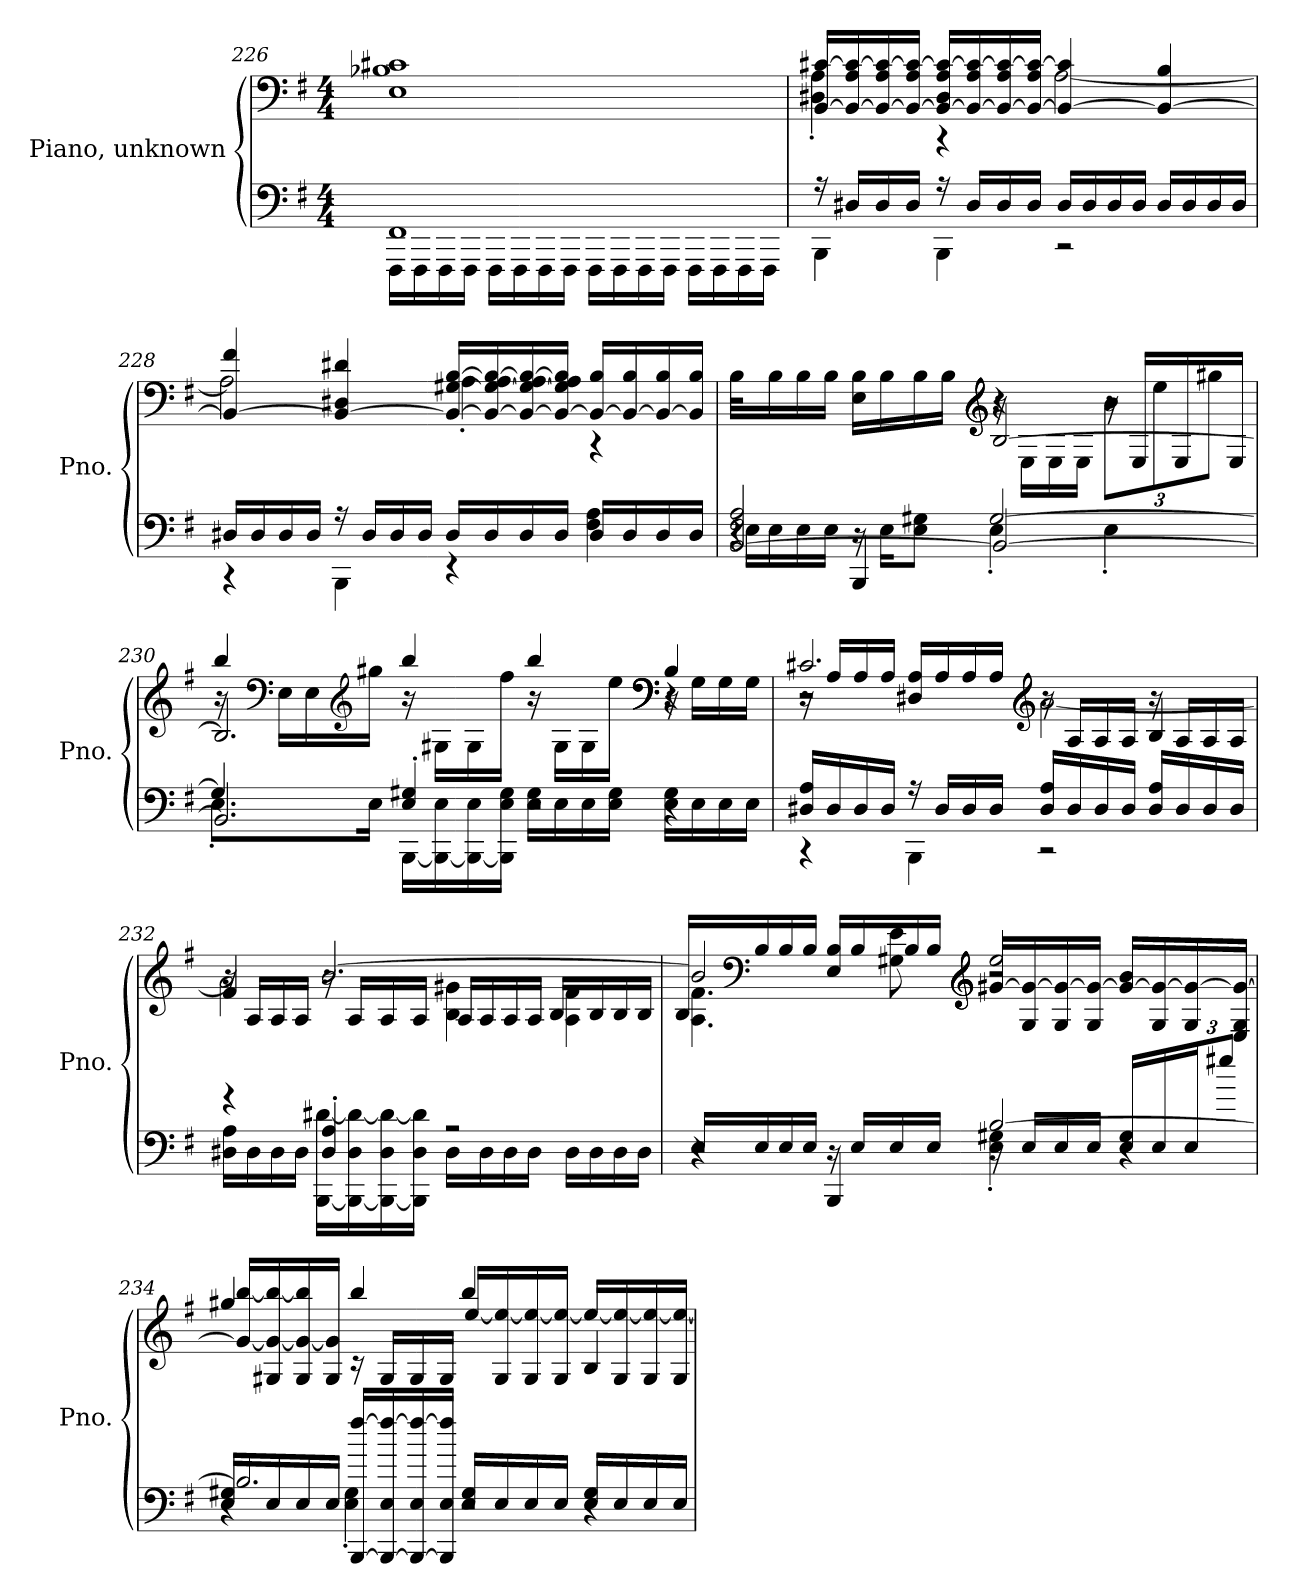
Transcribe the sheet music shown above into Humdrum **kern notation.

**kern	**kern
*part1	*part1
*staff2	*staff1
*I"Piano, unknown	*
*I'Pno.	*
!!LO:LB:g=z
*clefF4	*clefF4
*k[f#]	*k[f#]
*M4/4	*M4/4
=226	=226
*^	*
1FF#	16FFF#\LL	1E 1B-X 1c#X
.	16FFF#\	.
.	16FFF#\	.
.	16FFF#\JJ	.
.	16FFF#\LL	.
.	16FFF#\	.
.	16FFF#\	.
.	16FFF#\JJ	.
.	16FFF#\LL	.
.	16FFF#\	.
.	16FFF#\	.
.	16FFF#\JJ	.
.	16FFF#\LL	.
.	16FFF#\	.
.	16FFF#\	.
.	16FFF#\JJ	.
!!LO:LB:g=z
=227	=227	=227
*	*	*^
16r	4BBB\	[16BB/ [16c#X/LL	4D#X\' 4A\'
16D#X/LL	.	16BB/_ 16A/ 16c#/_	.
16D#/	.	16BB/_ 16A/ 16c#/_	.
16D#/JJ	.	16BB/_ 16A/ 16c#/_JJ	.
16r	4BBB\	16BB/_ 16D#/ 16A/ 16c#/_LL	4r
16D#/LL	.	16BB/_ 16A/ 16c#/_	.
16D#/	.	16BB/_ 16A/ 16c#/_	.
16D#/JJ	.	16BB/_ 16A/ 16c#/_JJ	.
16D#/LL	2r	4BB/_ 4c#/]	[2A\
16D#/	.	.	.
16D#/	.	.	.
16D#/JJ	.	.	.
16D#/LL	.	4BB/_ 4B/	.
16D#/	.	.	.
16D#/	.	.	.
16D#/JJ	.	.	.
=228	=228	=228	=228
16D#X/LL	4r	4BB/_ 4f#/	2A\]
16D#/	.	.	.
16D#/	.	.	.
16D#/JJ	.	.	.
16r	4BBB\	4BB/_ 4D#X/ 4d#X/	.
16D#/LL	.	.	.
16D#/	.	.	.
16D#/JJ	.	.	.
16D#/LL	4r	16BB/_ [16G#X/ [16B/LL	4A'\
16D#/	.	16BB/_ 16G#/_ 16A/ 16B/_	.
16D#/	.	16BB/_ 16G#/_ 16A/ 16B/_	.
16D#/JJ	.	16BB/_ 16G#/] 16A/ 16B/]JJ	.
16D#/LL	4F#\ 4A\	16BB/_ 16B/LL	4r
16D#/	.	16BB/_ 16B/	.
16D#/	.	16BB/_ 16B/	.
16D#/JJ	.	16BB/] 16B/JJ	.
!!LO:LB:g=z
=229	=229	=229	=229
*	*^	*	*^
[2BB/ 2F#/ 2A/	16E\LL	4r	2r	16B\LL	2r
.	16E\	.	.	16B\	.
.	16E\	.	.	16B\	.
.	16E\JJ	.	.	16B\JJ	.
.	16r	4BBB/	.	16E\ 16B\LL	.
.	16E\KL	.	.	16B\	.
.	8E\ 8G#X\J	.	.	16B\	.
.	.	.	.	16B\JJ	.
*	*	*	*clefG2	*	*
2BB/_	4E'\	[2G#/	4r	16r	[2B/
.	.	.	.	16E\LL	.
.	.	.	.	16E\	.
.	.	.	.	16E\JJ	.
*	*	*	*	*Xbrackettup	*
.	4E'\	.	16r	12b\L	.
.	.	.	16E/LL	.	.
.	.	.	.	12ee\	.
.	.	.	16E/	.	.
.	.	.	.	12gg#X\J	.
.	.	.	16E/JJ	.	.
!!LO:LB:g=z	!!	!!
=230	=230	=230	=230	=230	=230
2.BB/]	8.E'\L	4G#/]	4bb/	16r	2.B/]
*	*	*	*clefF4	*	*
.	.	.	.	16E\LL	.
.	.	.	.	16E\	.
*	*	*	*clefG2	*	*
.	16E\Jk	.	.	16gg#X\JJ	.
.	[16BBB\LL	4E/' 4G#X/'	4bb/	16r	.
.	16BBB\_ 16E\	.	.	16G#X\LL	.
.	16BBB\_ 16E\	.	.	16G#\	.
.	16BBB\] 16E\ 16G#\JJ	.	.	16ff#\JJ	.
.	16E\ 16G#\LL	2r	4bb/	16r	.
.	16E\	.	.	16G#\LL	.
.	16E\	.	.	16G#\	.
.	16E\ 16G#\JJ	.	.	16ee\JJ	.
*	*	*	*clefF4	*	*
4r	16E\ 16G#\LL	.	4B/	16r	4r
.	16E\	.	.	16G#\LL	.
.	16E\	.	.	16G#\	.
.	16E\JJ	.	.	16G#\JJ	.
*	*v	*v	*	*	*
!!LO:PB:g=z	!!	!!
=231	=231	=231	=231	=231
16D#X/ 16A/LL	4r	2.c#X/	2r	16r
16D#/	.	.	.	16A/LL
16D#/	.	.	.	16A/
16D#/JJ	.	.	.	16A/JJ
16r	4BBB\	.	.	16D#X/ 16A/LL
16D#/LL	.	.	.	16A/
16D#/	.	.	.	16A/
16D#/JJ	.	.	.	16A/JJ
*	*	*clefG2	*	*
16D#/ 16A/LL	2r	.	[2a\	16r
16D#/	.	.	.	16A/LL
16D#/	.	.	.	16A/
16D#/JJ	.	.	.	16A/JJ
16D#/ 16A/LL	.	4B/	.	16r
16D#/	.	.	.	16A/LL
16D#/	.	.	.	16A/
16D#/JJ	.	.	.	16A/JJ
!!LO:LB:g=z	!!	!!
=232	=232	=232	=232	=232
4r	16D#X\ 16A\LL	4f#/	2a\]	16r
.	16D#\	.	.	16A/LL
.	16D#\	.	.	16A/
.	16D#\JJ	.	.	16A/JJ
4D#/' 4A/'	[16BBB\ [16d#X\LL	[2.b/	.	16r
.	16BBB\_ 16D#\ 16d#\_	.	.	16A/LL
.	16BBB\_ 16D#\ 16d#\_	.	.	16A/
.	16BBB\] 16D#\ 16d#\]JJ	.	.	16A/JJ
2r	16D#\LL	.	4B\ 4g#X\	16A/LL
.	16D#\	.	.	16A/
.	16D#\	.	.	16A/
.	16D#\JJ	.	.	16A/JJ
.	16D#\LL	.	4A\ 4f#\	16B/LL
.	16D#\	.	.	16B/
.	16D#\	.	.	16B/
.	16D#\JJ	.	.	16B/JJ
!!LO:LB:g=z	!!	!!
=233	=233	=233	=233	=233
*	*^	*	*	*
16E/LL	2r	4r	2b/]	4.A\ 4.f#\	16B/LL
*	*	*	*clefF4	*	*
16E/	.	.	.	.	16B/
16E/	.	.	.	.	16B/
16E/JJ	.	.	.	.	16B/JJ
16r	.	4BBB/	.	.	16E/ 16B/LL
16E/LL	.	.	.	.	16B/
16E/	.	.	.	8G#X\ 8e\	16B/
16E/JJ	.	.	.	.	16B/JJ
*	*	*	*clefG2	*	*
16r	4E\' 4G#X\'	[2B/	2ee/	2r	[16g#X/LL
16E/LL	.	.	.	.	16G#/ 16g#/_
16E/	.	.	.	.	16G#/ 16g#/_
16E/JJ	.	.	.	.	16G#/ 16g#/_JJ
16E/ 16G#/LL	4r	.	.	.	16g#/_ 16b/LL
16E/	.	.	.	.	16G#/ 16g#/_
*Xbrackettup	*	*	*	*	*
24E/J	.	.	.	.	16G#/ 16g#/_
12gg#X/J	.	.	.	.	.
.	.	.	.	.	16E/ 16G#/ 16g#/_JJ
*	*	*	*	*v	*v
!!LO:LB:g=z
=234	=234	=234	=234	=234
16E/ 16G#X/LL	4r	2.B/]	4gg#X/	16g#/_ [16bb/LL
16E/	.	.	.	16G#X/ 16g#/_ 16bb/_
16E/	.	.	.	16G#/ 16g#/_ 16bb/]
16E/JJ	.	.	.	16G#/ 16g#/]JJ
[16BBB/ [16ff#/LL	4E\' 4G#\'	.	4bb/	16r
16BBB/_ 16E/ 16ff#/_	.	.	.	16G#/LL
16BBB/_ 16E/ 16ff#/_	.	.	.	16G#/
16BBB/] 16E/ 16ff#/]JJ	.	.	.	16G#/JJ
16E/ 16G#/LL	2r	.	4bb/	[16ee/LL
16E/	.	.	.	16G#/ 16ee/_
16E/	.	.	.	16G#/ 16ee/_
16E/JJ	.	.	.	16G#/ 16ee/_JJ
16E/ 16G#/LL	.	4r	4B/	16ee/LL_
16E/	.	.	.	16G#/ 16ee/_
16E/	.	.	.	16G#/ 16ee/_
16E/JJ	.	.	.	16G#/ 16ee/_JJ
*v	*v	*v	*	*
*	*v	*v
=	=
*-	*-
